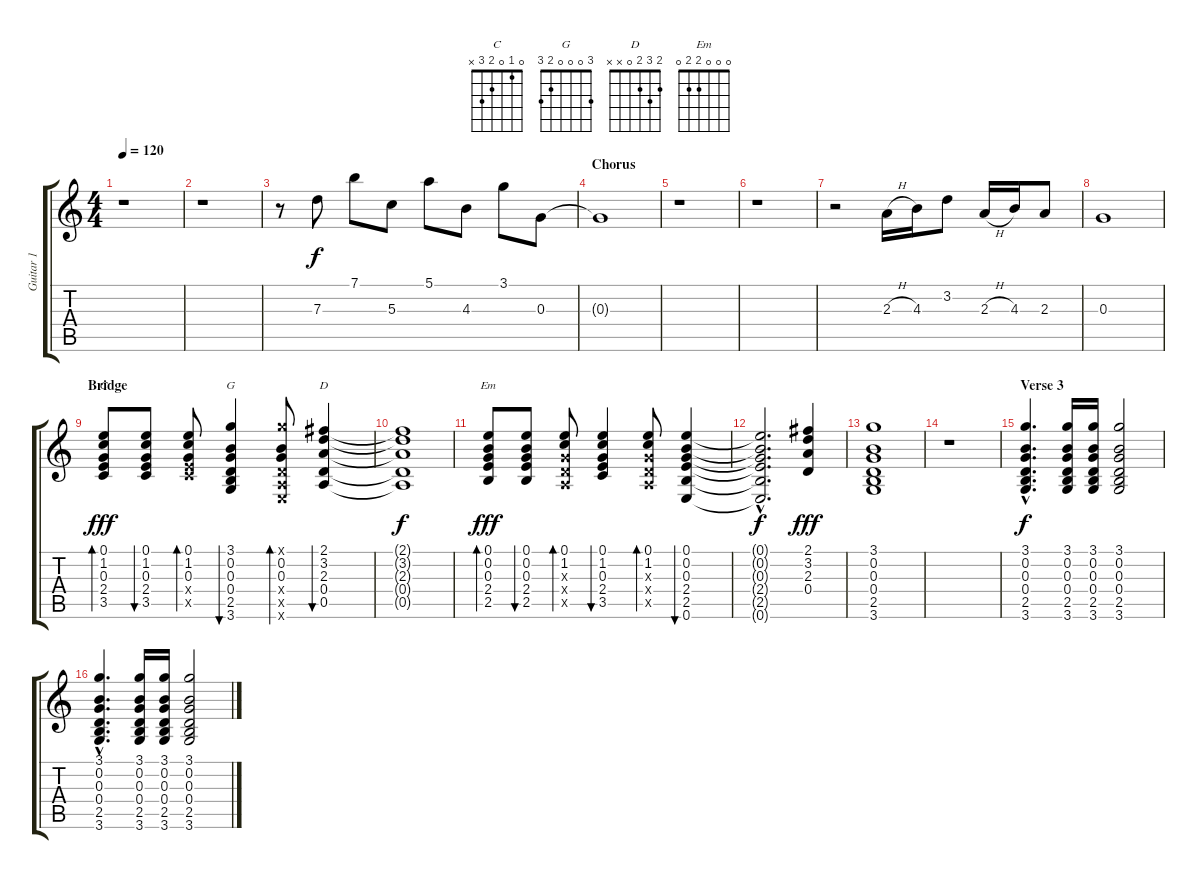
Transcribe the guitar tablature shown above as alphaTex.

\track ("Guitar 1" "Guitar 1") {instrument electricguitarclean}
\staff {score tabs}
\tuning (E4 B3 G3 D3 A2 E2) {hide}
\chord ("C" 0 1 0 2 3 x)
\chord ("G" 3 0 0 0 2 3)
\chord ("D" 2 3 2 0 x x)
\chord ("Em" 0 0 0 2 2 0)
\ts (4 4)
\tempo 120
\clef g2
\ks c
r.1{dy f} |
r.1 |
r.8 7.3.8 7.1.8 5.3.8 5.1.8 4.3.8 3.1.8 0.3.8 |
\section ("" "Chorus")
0.3{t}.1 |
r.1 |
r.1 |
r.2 2.3{h}.16 4.3.16 3.2.8 2.3{h}.16 4.3.16 2.3.8 |
0.3.1 |
\section ("" "Bridge")
(0.1 1.2 0.3 2.4 3.5).8{bd 30 ch "C" dy fff volume 6} (0.1 1.2 0.3 2.4 3.5).8{bu 30} (0.1 1.2 0.3 2.4{x} 3.5{x}).8{bd 30} (3.1 0.2 0.3 0.4 2.5 3.6).4{bu 30 ch "G"} (3.1{x} 0.2 0.3 0.4{x} 0.5{x} 0.6{x}).8{bd 30} (2.1 3.2 2.3 0.4 0.5).4{bu 30 ch "D"} |
(2.1{t} 3.2{t} 2.3{t} 0.4{t} 0.5{t}).1{dy f} |
(0.1 0.2 0.3 2.4 2.5).8{bd 30 ch "Em" dy fff} (0.1 0.2 0.3 2.4 2.5).8{bu 30} (0.1 1.2 0.3{x} 0.4{x} 0.5{x}).8{bd 30} (0.1 1.2 0.3 2.4 3.5).4{bu 30} (0.1 1.2 0.3{x} 0.4{x} 0.5{x}).8{bd 30} (0.1 0.2 0.3 2.4 2.5 0.6).4{bu 30} |
(0.1{hac t} 0.2{hac t} 0.3{hac t} 2.4{hac t} 2.5{hac t} 0.6{hac t}).2{d dy f} (2.1 3.2 2.3 0.4).4{dy fff} |
(3.1 0.2 0.3 0.4 2.5 3.6).1 |
r.1 |
\section ("" "Verse 3")
(3.1{hac} 0.2{hac} 0.3{hac} 0.4{hac} 2.5{hac} 3.6{hac}).4{d dy f} (3.1 0.2 0.3 0.4 2.5 3.6).16 (3.1 0.2 0.3 0.4 2.5 3.6).16 (3.1 0.2 0.3 0.4 2.5 3.6).2 |
(3.1{hac} 0.2{hac} 0.3{hac} 0.4{hac} 2.5{hac} 3.6{hac}).4{d} (3.1 0.2 0.3 0.4 2.5 3.6).16 (3.1 0.2 0.3 0.4 2.5 3.6).16 (3.1 0.2 0.3 0.4 2.5 3.6).2
